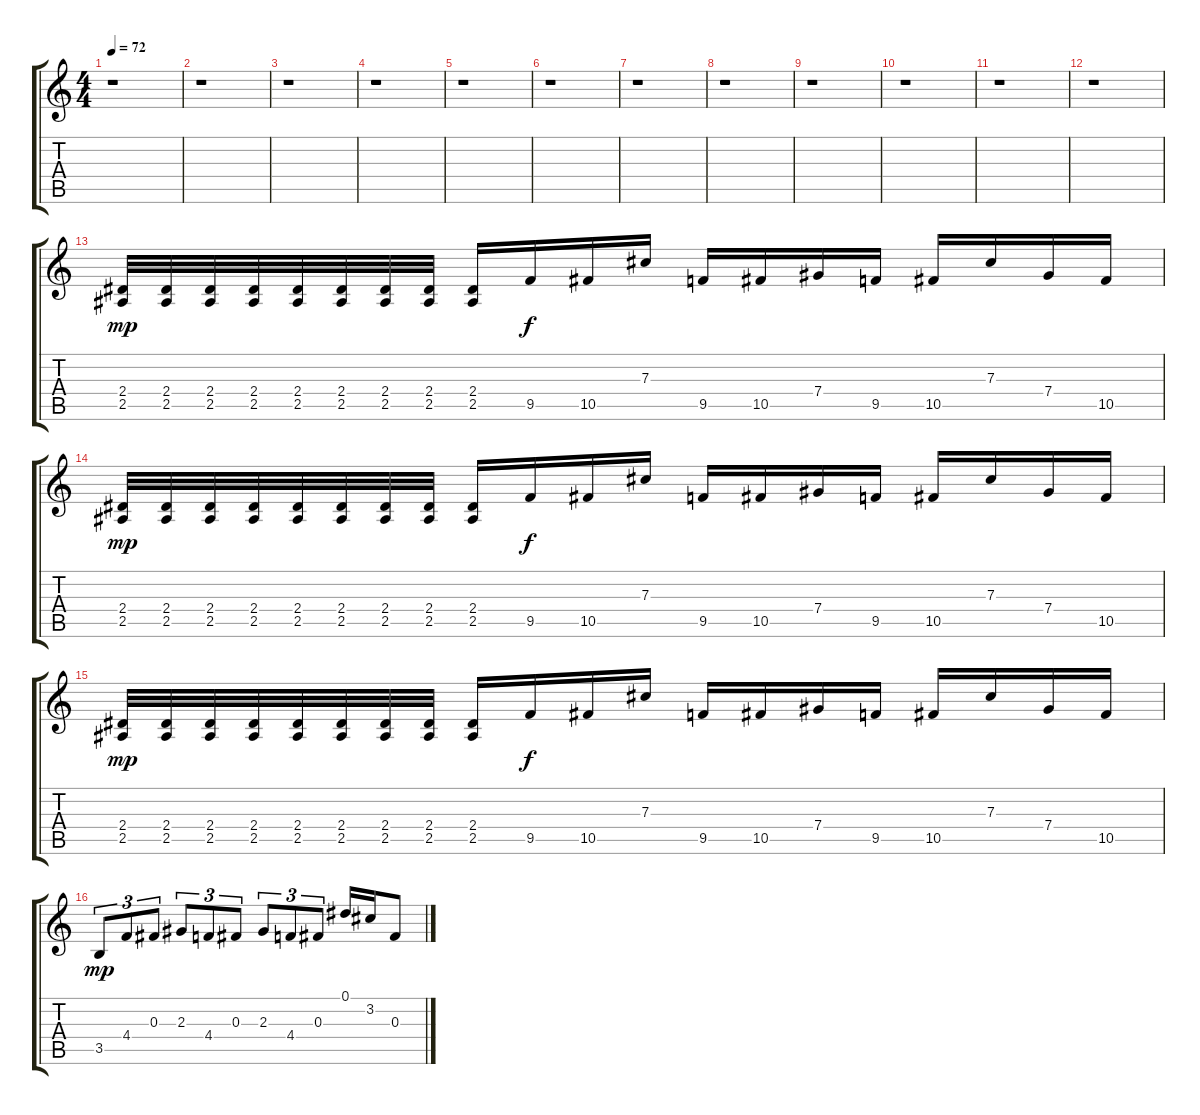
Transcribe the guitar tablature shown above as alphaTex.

\track "" {instrument overdrivenguitar}
\staff {score tabs}
\tuning (Eb4 Bb3 Gb3 Db3 Ab2 Db2) {hide}
\ts (4 4)
\tempo 72
\clef g2
\ks c
r.1{dy mp instrument overdrivenguitar} |
r.1 |
r.1 |
r.1 |
r.1 |
r.1 |
r.1 |
r.1 |
r.1 |
r.1 |
r.1 |
r.1 |
(2.4 2.5).32 (2.4 2.5).32 (2.4 2.5).32 (2.4 2.5).32 (2.4 2.5).32 (2.4 2.5).32 (2.4 2.5).32 (2.4 2.5).32 (2.4 2.5).16 9.5.16{dy f} 10.5.16 7.3.16 9.5.16 10.5.16 7.4.16 9.5.16 10.5.16 7.3.16 7.4.16 10.5.16 |
(2.4 2.5).32{dy mp} (2.4 2.5).32 (2.4 2.5).32 (2.4 2.5).32 (2.4 2.5).32 (2.4 2.5).32 (2.4 2.5).32 (2.4 2.5).32 (2.4 2.5).16 9.5.16{dy f} 10.5.16 7.3.16 9.5.16 10.5.16 7.4.16 9.5.16 10.5.16 7.3.16 7.4.16 10.5.16 |
(2.4 2.5).32{dy mp} (2.4 2.5).32 (2.4 2.5).32 (2.4 2.5).32 (2.4 2.5).32 (2.4 2.5).32 (2.4 2.5).32 (2.4 2.5).32 (2.4 2.5).16 9.5.16{dy f} 10.5.16 7.3.16 9.5.16 10.5.16 7.4.16 9.5.16 10.5.16 7.3.16 7.4.16 10.5.16 |
3.5.8{tu (3 2) dy mp} 4.4.8{tu (3 2)} 0.3.8{tu (3 2)} 2.3.8{tu (3 2)} 4.4.8{tu (3 2)} 0.3.8{tu (3 2)} 2.3.8{tu (3 2)} 4.4.8{tu (3 2)} 0.3.8{tu (3 2)} 0.1.16 3.2.16 0.3.8
